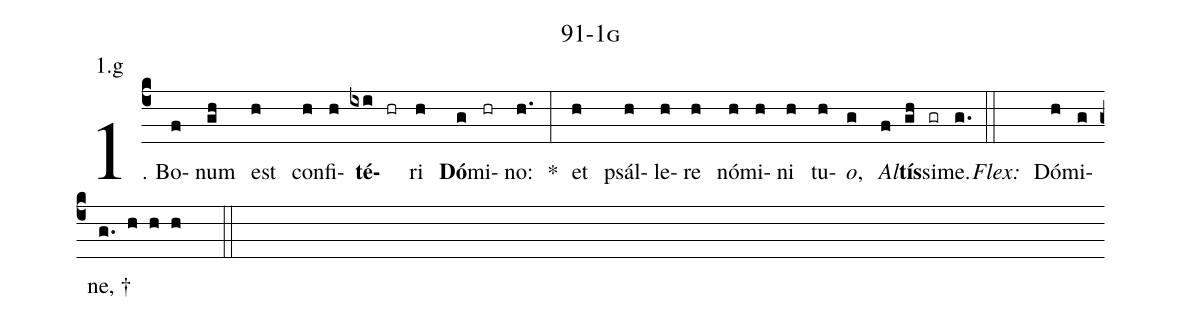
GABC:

name: 91-1g;
annotation: 1.g;
%%
(c4)1. Bo(f)num(gh) est(h) con(h)fi(h)<b>té</b>(ixi hr)ri(h) <b>Dó</b>(g)mi(hr)no:(h.) *(:) et(h) psál(h)le(h)re(h) nó(h)mi(h)ni(h) tu(h)<i>o</i>,(g) <i>Al</i>(f)<b>tís</b>(gh)si(gr)me.(g.) (::)
<i>Flex:</i>()  Dó(h)mi(g)ne, †(g. h h h  ::)
